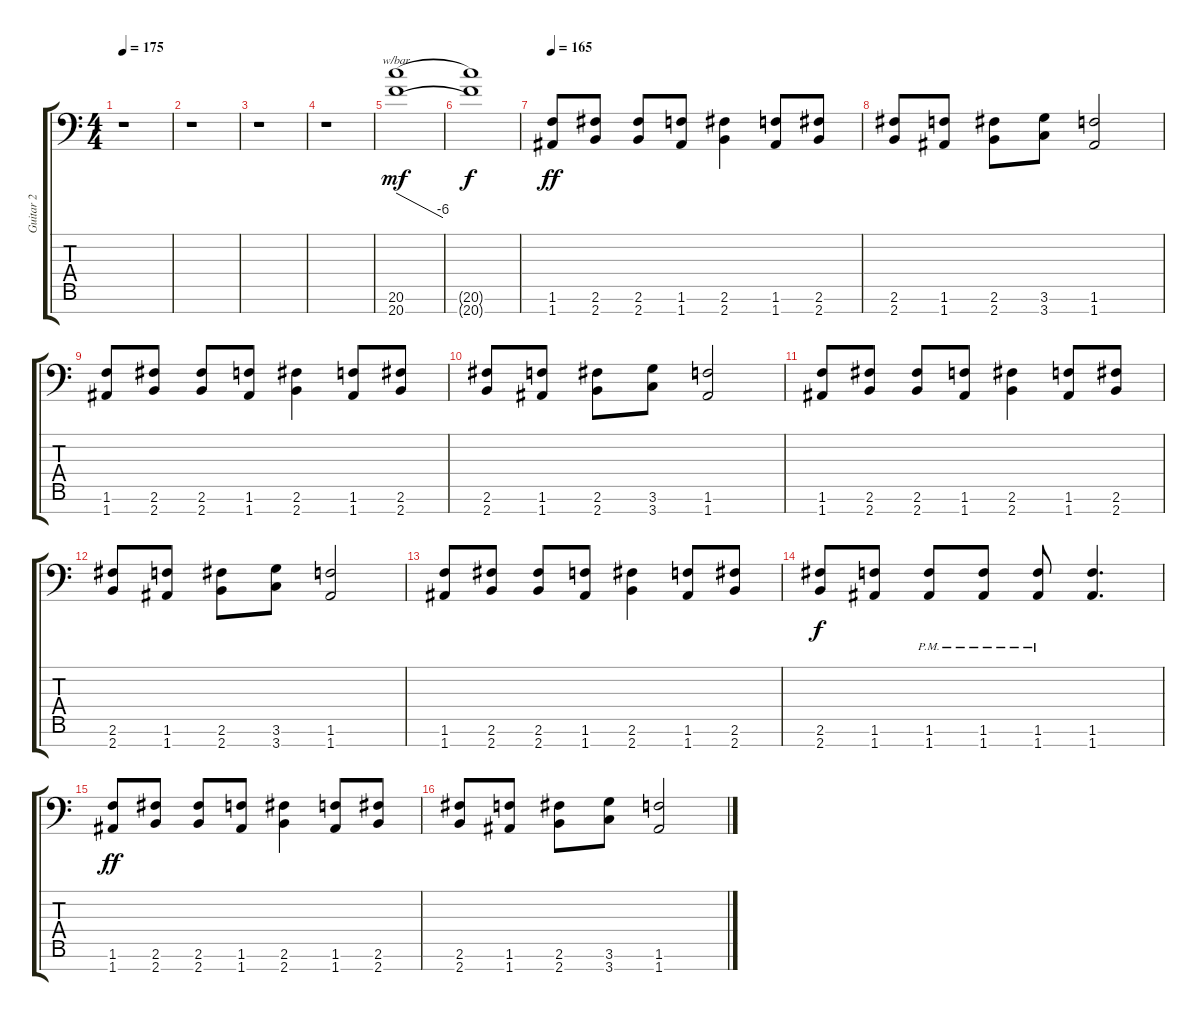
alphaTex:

\track ("Guitar 2" "Guitar 2") {instrument distortionguitar}
\staff {score tabs}
\tuning (E4 B3 G3 D3 A2 E2 A1) {hide}
\ts (4 4)
\tempo 175
\clef f4
\ks c
r.1{dy f} |
r.1 |
r.1 |
r.1 |
(20.6 20.7).1{tbe (dive default 0 0 60 -24) dy mf} |
(20.6{t} 20.7{t}).1{dy f} |
\tempo 165
(1.6 1.7).8{dy ff} (2.6 2.7).8 (2.6 2.7).8 (1.6 1.7).8 (2.6 2.7).4 (1.6 1.7).8 (2.6 2.7).8 |
(2.6 2.7).8 (1.6 1.7).8 (2.6 2.7).8 (3.6 3.7).8 (1.6 1.7).2 |
(1.6 1.7).8 (2.6 2.7).8 (2.6 2.7).8 (1.6 1.7).8 (2.6 2.7).4 (1.6 1.7).8 (2.6 2.7).8 |
(2.6 2.7).8 (1.6 1.7).8 (2.6 2.7).8 (3.6 3.7).8 (1.6 1.7).2 |
(1.6 1.7).8 (2.6 2.7).8 (2.6 2.7).8 (1.6 1.7).8 (2.6 2.7).4 (1.6 1.7).8 (2.6 2.7).8 |
(2.6 2.7).8 (1.6 1.7).8 (2.6 2.7).8 (3.6 3.7).8 (1.6 1.7).2 |
(1.6 1.7).8 (2.6 2.7).8 (2.6 2.7).8 (1.6 1.7).8 (2.6 2.7).4 (1.6 1.7).8 (2.6 2.7).8 |
(2.6 2.7).8{dy f} (1.6 1.7).8 (1.6{pm} 1.7{pm}).8 (1.6{pm} 1.7{pm}).8 (1.6{pm} 1.7{pm}).8 (1.6 1.7).4{d} |
(1.6 1.7).8{dy ff} (2.6 2.7).8 (2.6 2.7).8 (1.6 1.7).8 (2.6 2.7).4 (1.6 1.7).8 (2.6 2.7).8 |
(2.6 2.7).8 (1.6 1.7).8 (2.6 2.7).8 (3.6 3.7).8 (1.6 1.7).2
